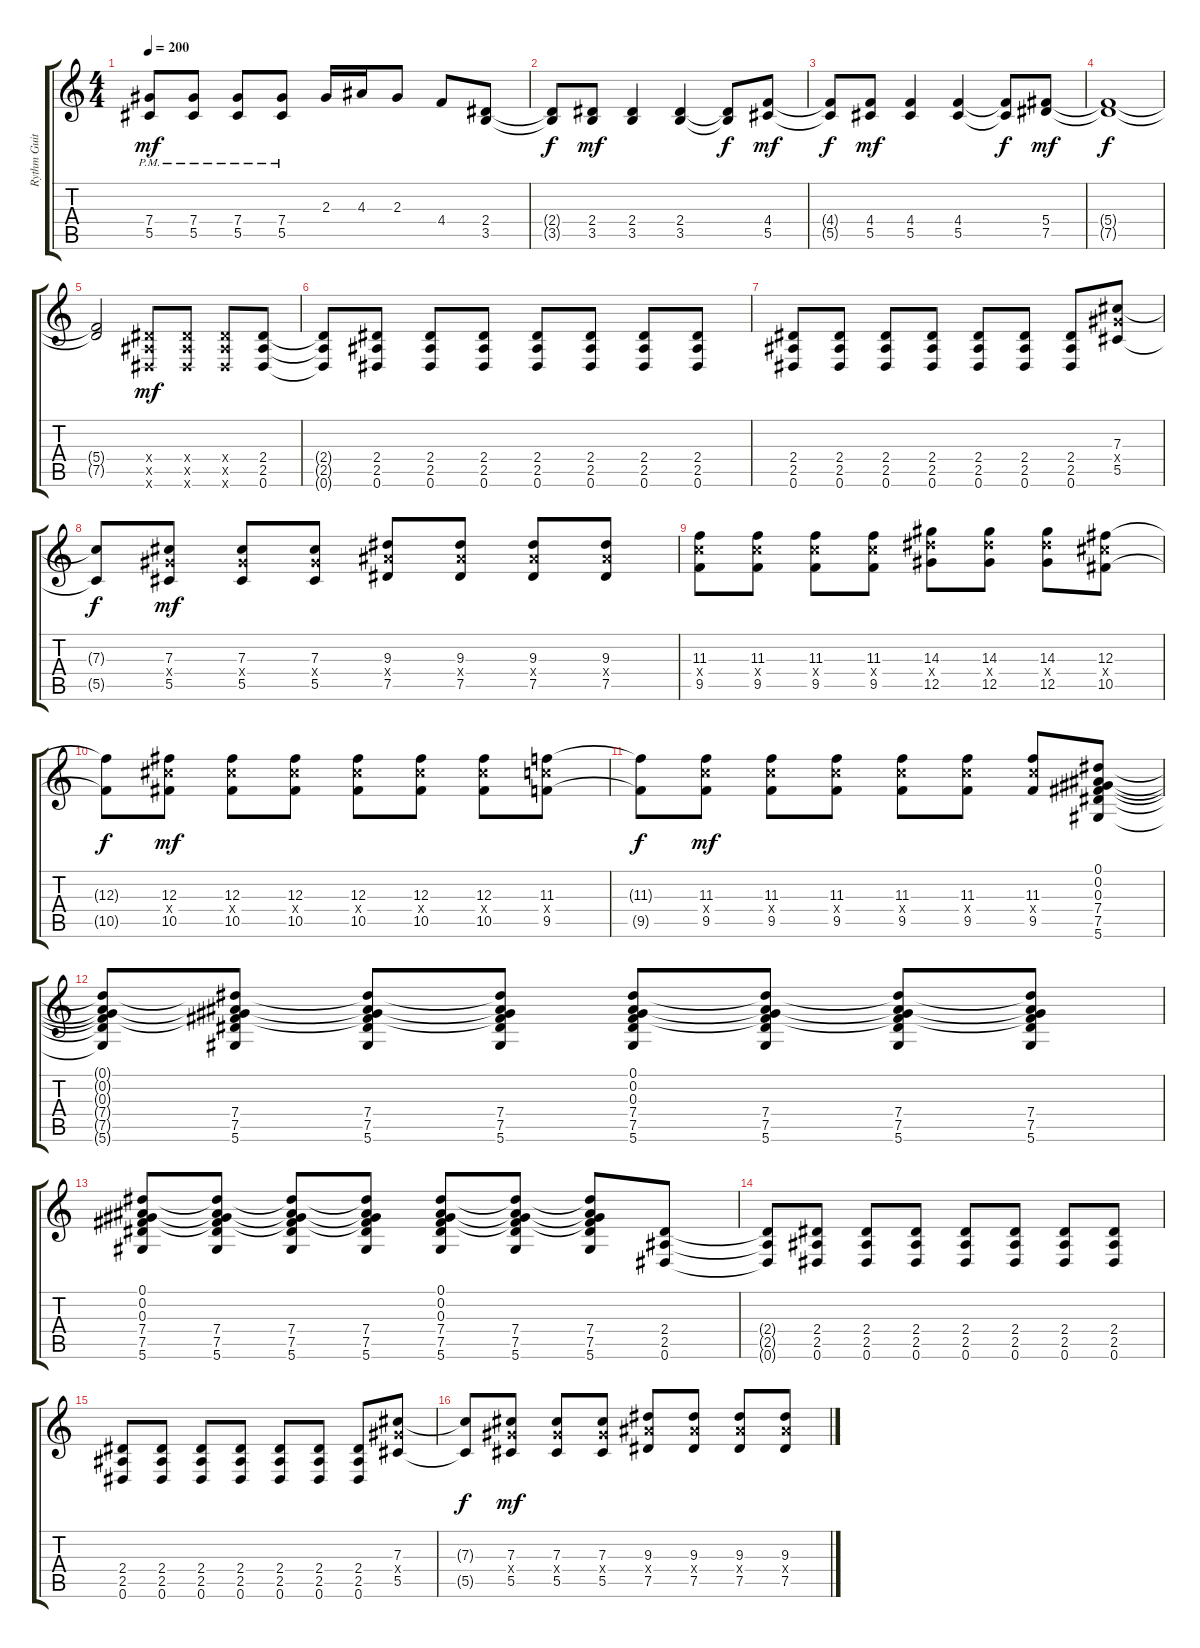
\track ("Rythm Guitar" "Rythm Guit") {instrument distortionguitar}
\staff {score tabs}
\tuning (Eb4 Bb3 Gb3 Db3 Ab2 Eb2) {hide}
\ts (4 4)
\tempo 200
\clef g2
\ks c
(7.4{pm} 5.5{pm}).8{dy mf} (7.4{pm} 5.5{pm}).8 (7.4{pm} 5.5{pm}).8 (7.4{pm} 5.5{pm}).8 2.3.16 4.3.16 2.3.8 4.4.8 (2.4 3.5).8{instrument electricguitarclean} |
(2.4{t} 3.5{t}).8{dy f} (2.4 3.5).8{dy mf} (2.4 3.5).4 (2.4 3.5).4 (2.4{t} 3.5{t}).8{dy f} (4.4 5.5).8{dy mf} |
(4.4{t} 5.5{t}).8{dy f} (4.4 5.5).8{dy mf} (4.4 5.5).4 (4.4 5.5).4 (4.4{t} 5.5{t}).8{dy f} (5.4 7.5).8{dy mf} |
(5.4{t} 7.5{t}).1{dy f} |
(5.4{t} 7.5{t}).2 (2.4{x} 2.5{x} 0.6{x}).8{dy mf instrument distortionguitar} (2.4{x} 2.5{x} 0.6{x}).8 (2.4{x} 2.5{x} 0.6{x}).8 (2.4 2.5 0.6).8 |
(2.4{t} 2.5{t} 0.6{t}).8 (2.4 2.5 0.6).8 (2.4 2.5 0.6).8 (2.4 2.5 0.6).8 (2.4 2.5 0.6).8 (2.4 2.5 0.6).8 (2.4 2.5 0.6).8 (2.4 2.5 0.6).8 |
(2.4 2.5 0.6).8 (2.4 2.5 0.6).8 (2.4 2.5 0.6).8 (2.4 2.5 0.6).8 (2.4 2.5 0.6).8 (2.4 2.5 0.6).8 (2.4 2.5 0.6).8 (7.3 7.4{x} 5.5).8 |
(7.3{t} 5.5{t}).8{dy f} (7.3 7.4{x} 5.5).8{dy mf} (7.3 7.4{x} 5.5).8 (7.3 7.4{x} 5.5).8 (9.3 9.4{x} 7.5).8 (9.3 9.4{x} 7.5).8 (9.3 9.4{x} 7.5).8 (9.3 9.4{x} 7.5).8 |
(11.3 11.4{x} 9.5).8 (11.3 11.4{x} 9.5).8 (11.3 11.4{x} 9.5).8 (11.3 11.4{x} 9.5).8 (14.3 14.4{x} 12.5).8 (14.3 14.4{x} 12.5).8 (14.3 14.4{x} 12.5).8 (12.3 12.4{x} 10.5).8 |
(12.3{t} 10.5{t}).8{dy f} (12.3 12.4{x} 10.5).8{dy mf} (12.3 12.4{x} 10.5).8 (12.3 12.4{x} 10.5).8 (12.3 12.4{x} 10.5).8 (12.3 12.4{x} 10.5).8 (12.3 12.4{x} 10.5).8 (11.3 11.4{x} 9.5).8 |
(11.3{t} 9.5{t}).8{dy f} (11.3 11.4{x} 9.5).8{dy mf} (11.3 11.4{x} 9.5).8 (11.3 11.4{x} 9.5).8 (11.3 11.4{x} 9.5).8 (11.3 11.4{x} 9.5).8 (11.3 11.4{x} 9.5).8 (0.1 0.2 0.3 7.4 7.5 5.6).8 |
(0.1{t} 0.2{t} 0.3{t} 7.4{t} 7.5{t} 5.6{t}).8 (0.1{t} 0.2{t} 0.3{t} 7.4 7.5 5.6).8 (0.1{t} 0.2{t} 0.3{t} 7.4 7.5 5.6).8 (0.1{t} 0.2{t} 0.3{t} 7.4 7.5 5.6).8 (0.1 0.2 0.3 7.4 7.5 5.6).8 (0.1{t} 0.2{t} 0.3{t} 7.4 7.5 5.6).8 (0.1{t} 0.2{t} 0.3{t} 7.4 7.5 5.6).8 (0.1{t} 0.2{t} 0.3{t} 7.4 7.5 5.6).8 |
(0.1 0.2 0.3 7.4 7.5 5.6).8 (0.1{t} 0.2{t} 0.3{t} 7.4 7.5 5.6).8 (0.1{t} 0.2{t} 0.3{t} 7.4 7.5 5.6).8 (0.1{t} 0.2{t} 0.3{t} 7.4 7.5 5.6).8 (0.1 0.2 0.3 7.4 7.5 5.6).8 (0.1{t} 0.2{t} 0.3{t} 7.4 7.5 5.6).8 (0.1{t} 0.2{t} 0.3{t} 7.4 7.5 5.6).8 (2.4 2.5 0.6).8 |
(2.4{t} 2.5{t} 0.6{t}).8 (2.4 2.5 0.6).8 (2.4 2.5 0.6).8 (2.4 2.5 0.6).8 (2.4 2.5 0.6).8 (2.4 2.5 0.6).8 (2.4 2.5 0.6).8 (2.4 2.5 0.6).8 |
(2.4 2.5 0.6).8 (2.4 2.5 0.6).8 (2.4 2.5 0.6).8 (2.4 2.5 0.6).8 (2.4 2.5 0.6).8 (2.4 2.5 0.6).8 (2.4 2.5 0.6).8 (7.3 7.4{x} 5.5).8 |
(7.3{t} 5.5{t}).8{dy f} (7.3 7.4{x} 5.5).8{dy mf} (7.3 7.4{x} 5.5).8 (7.3 7.4{x} 5.5).8 (9.3 9.4{x} 7.5).8 (9.3 9.4{x} 7.5).8 (9.3 9.4{x} 7.5).8 (9.3 9.4{x} 7.5).8
